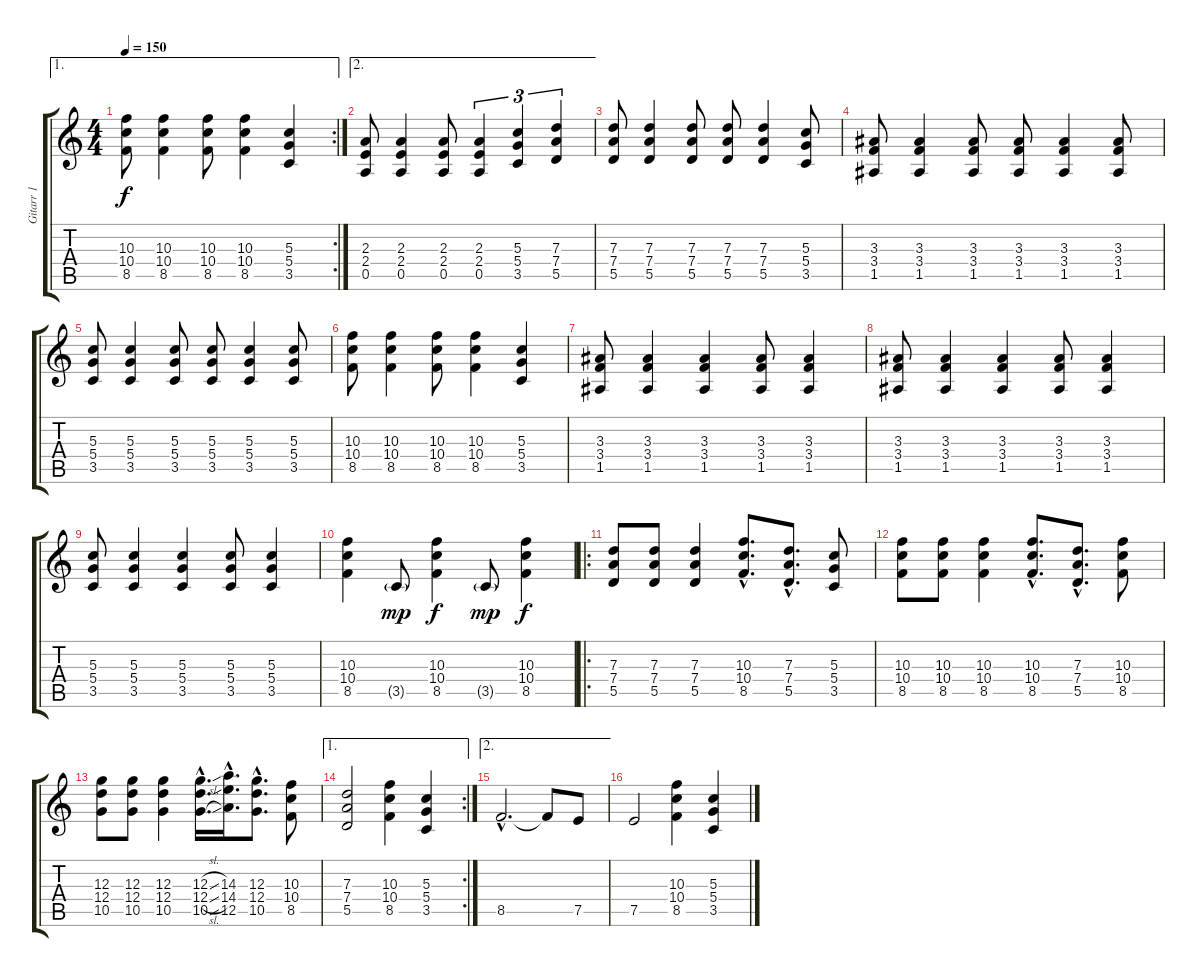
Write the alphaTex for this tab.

\track ("Gitarr 1" "Gitarr 1") {instrument overdrivenguitar}
\staff {score tabs}
\tuning (E4 B3 G3 D3 A2 E2) {hide}
\ae 1
\rc 2
\ts (4 4)
\tempo 150
\clef g2
\ks c
(10.3 10.4 8.5).8{dy f} (10.3 10.4 8.5).4 (10.3 10.4 8.5).8 (10.3 10.4 8.5).4 (5.3 5.4 3.5).4 |
\ae 2
(2.3 2.4 0.5).8 (2.3 2.4 0.5).4 (2.3 2.4 0.5).8 (2.3 2.4 0.5).4{tu (3 2)} (5.3 5.4 3.5).4{tu (3 2)} (7.3 7.4 5.5).4{tu (3 2)} |
(7.3 7.4 5.5).8 (7.3 7.4 5.5).4 (7.3 7.4 5.5).8 (7.3 7.4 5.5).8 (7.3 7.4 5.5).4 (5.3 5.4 3.5).8 |
(3.3 3.4 1.5).8 (3.3 3.4 1.5).4 (3.3 3.4 1.5).8 (3.3 3.4 1.5).8 (3.3 3.4 1.5).4 (3.3 3.4 1.5).8 |
(5.3 5.4 3.5).8 (5.3 5.4 3.5).4 (5.3 5.4 3.5).8 (5.3 5.4 3.5).8 (5.3 5.4 3.5).4 (5.3 5.4 3.5).8 |
(10.3 10.4 8.5).8 (10.3 10.4 8.5).4 (10.3 10.4 8.5).8 (10.3 10.4 8.5).4 (5.3 5.4 3.5).4 |
(3.3 3.4 1.5).8 (3.3 3.4 1.5).4 (3.3 3.4 1.5).4 (3.3 3.4 1.5).8 (3.3 3.4 1.5).4 |
(3.3 3.4 1.5).8 (3.3 3.4 1.5).4 (3.3 3.4 1.5).4 (3.3 3.4 1.5).8 (3.3 3.4 1.5).4 |
(5.3 5.4 3.5).8 (5.3 5.4 3.5).4 (5.3 5.4 3.5).4 (5.3 5.4 3.5).8 (5.3 5.4 3.5).4 |
(10.3 10.4 8.5).4 3.5{g}.8{dy mp} (10.3 10.4 8.5).4{dy f} 3.5{g}.8{dy mp} (10.3 10.4 8.5).4{dy f} |
\ro
(7.3 7.4 5.5).8 (7.3 7.4 5.5).8 (7.3 7.4 5.5).4 (10.3{hac} 10.4{hac} 8.5{hac}).8{d} (7.3{hac} 7.4{hac} 5.5{hac}).8{d} (5.3 5.4 3.5).8 |
(10.3 10.4 8.5).8 (10.3 10.4 8.5).8 (10.3 10.4 8.5).4 (10.3{hac} 10.4{hac} 8.5{hac}).8{d} (7.3{hac} 7.4{hac} 5.5{hac}).8{d} (10.3 10.4 8.5).8 |
(12.3 12.4 10.5).8 (12.3 12.4 10.5).8 (12.3 12.4 10.5).4 (12.3{sl hac} 12.4{sl hac} 10.5{sl hac}).16{d} (14.3{hac} 14.4{hac} 12.5{hac}).16{d} (12.3{hac} 12.4{hac} 10.5{hac}).8{d} (10.3 10.4 8.5).8 |
\ae 1
\rc 2
(7.3 7.4 5.5).2 (10.3 10.4 8.5).4 (5.3 5.4 3.5).4 |
\ae 2
8.5{hac}.2{d} 8.5{t}.8 7.5.8 |
7.5.2 (10.3 10.4 8.5).4 (5.3 5.4 3.5).4
